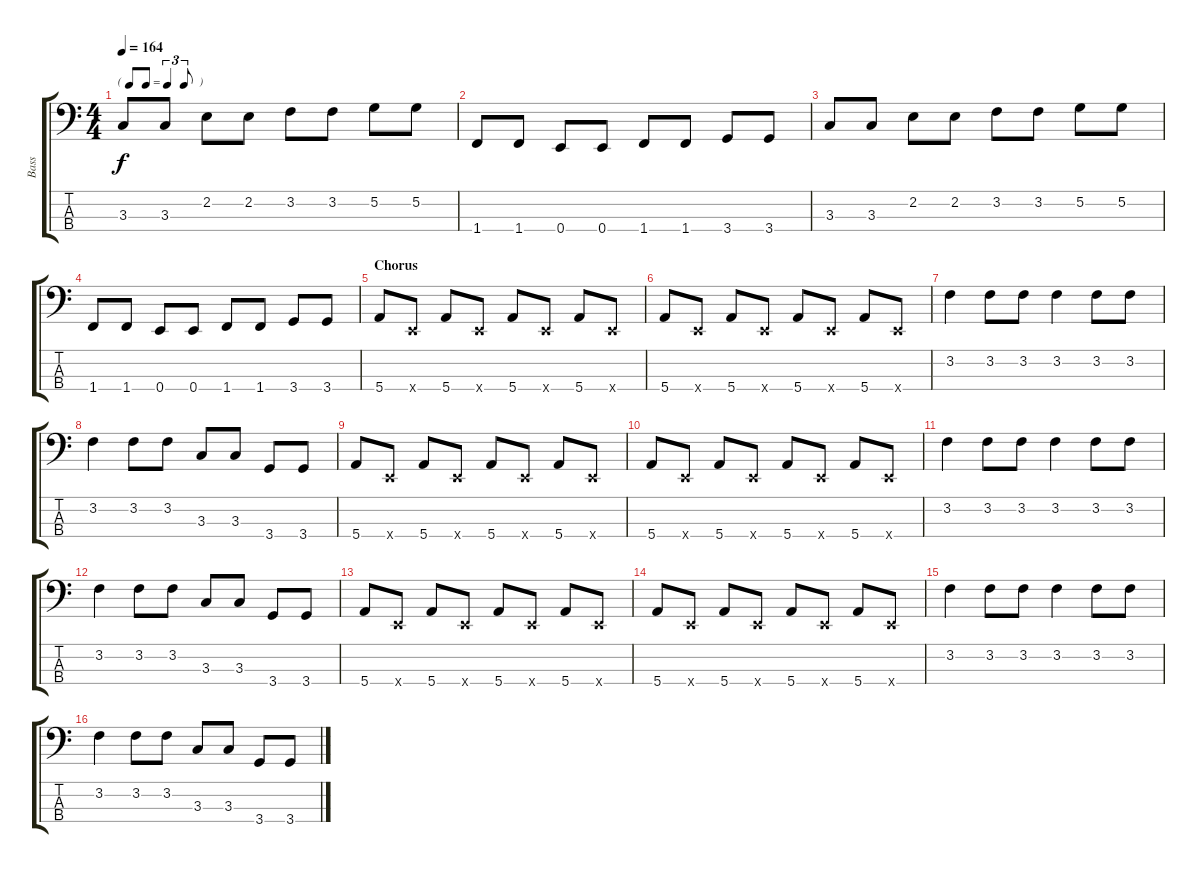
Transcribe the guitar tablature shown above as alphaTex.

\track ("Bass" "Bass") {instrument electricbassfinger}
\staff {score tabs}
\tuning (G2 D2 A1 E1) {hide}
\ts (4 4)
\tf triplet8th
\tempo 164
\clef f4
\ks c
3.3.8{dy f} 3.3.8 2.2.8 2.2.8 3.2.8 3.2.8 5.2.8 5.2.8 |
1.4.8 1.4.8 0.4.8 0.4.8 1.4.8 1.4.8 3.4.8 3.4.8 |
3.3.8 3.3.8 2.2.8 2.2.8 3.2.8 3.2.8 5.2.8 5.2.8 |
1.4.8 1.4.8 0.4.8 0.4.8 1.4.8 1.4.8 3.4.8 3.4.8 |
\section ("" "Chorus")
5.4.8 0.4{x}.8 5.4.8 0.4{x}.8 5.4.8 0.4{x}.8 5.4.8 0.4{x}.8 |
5.4.8 0.4{x}.8 5.4.8 0.4{x}.8 5.4.8 0.4{x}.8 5.4.8 0.4{x}.8 |
3.2.4 3.2.8 3.2.8 3.2.4 3.2.8 3.2.8 |
3.2.4 3.2.8 3.2.8 3.3.8 3.3.8 3.4.8 3.4.8 |
5.4.8 0.4{x}.8 5.4.8 0.4{x}.8 5.4.8 0.4{x}.8 5.4.8 0.4{x}.8 |
5.4.8 0.4{x}.8 5.4.8 0.4{x}.8 5.4.8 0.4{x}.8 5.4.8 0.4{x}.8 |
3.2.4 3.2.8 3.2.8 3.2.4 3.2.8 3.2.8 |
3.2.4 3.2.8 3.2.8 3.3.8 3.3.8 3.4.8 3.4.8 |
5.4.8 0.4{x}.8 5.4.8 0.4{x}.8 5.4.8 0.4{x}.8 5.4.8 0.4{x}.8 |
5.4.8 0.4{x}.8 5.4.8 0.4{x}.8 5.4.8 0.4{x}.8 5.4.8 0.4{x}.8 |
3.2.4 3.2.8 3.2.8 3.2.4 3.2.8 3.2.8 |
3.2.4 3.2.8 3.2.8 3.3.8 3.3.8 3.4.8 3.4.8
